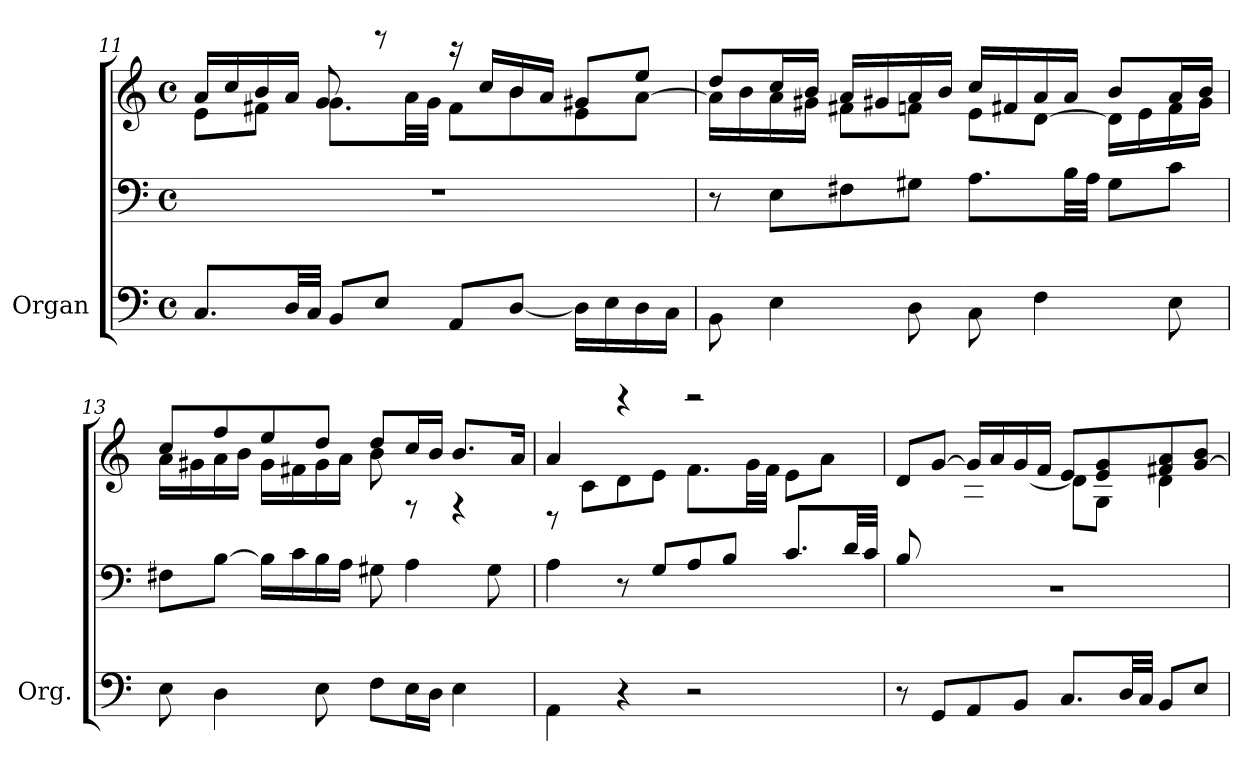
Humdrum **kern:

**kern	**kern	**kern
*part1	*part1	*part1
*staff3	*staff2	*staff1
*I"Organ	*	*
*I'Org.	*	*
*clefF4	*clefF4	*clefG2
*k[]	*k[]	*k[]
*M4/4	*M4/4	*M4/4
*met(c)	*met(c)	*met(c)
=11	=11	=11
*	*	*^
8.C/L	1r	8e\L	16a/LL
.	.	.	16cc/
.	.	8f#X\J	16b/
32D/LL	.	.	16a/JJ
32C/JJJ	.	.	.
8BB/L	.	8.g\L	8g/
8E/J	.	.	8reee
.	.	32a\LL	.
.	.	32g\JJJ	.
8AA/L	.	8f#\L	16rccc
.	.	.	16cc/LL
[8D/J	.	8b\	16b/
.	.	.	16a/JJ
16D\LL]	.	8e\	8g#X/L
16E\	.	.	.
16D\	.	[8a\J	8ee/J
16C\JJ	.	.	.
=12	=12	=12	=12
8BB\	8r	16a\LL]	8dd/L
.	.	16b\	.
4E\	8E\L	16a\	16cc/L
.	.	16g#X\JJ	16b/JJ
.	8F#X\	8f#X\L	16a/LL
.	.	.	16g#X/
8D\	8G#X\J	8fn\J	16a/
.	.	.	16b/JJ
8C\	8.A\L	8e\L	16cc/LL
.	.	.	16f#X/
4F\	.	[8d\J	16a/
.	32B\LL	.	16a/JJ
.	32A\JJJ	.	.
.	8G#\L	16d\LL]	8b/L
.	.	16e\	.
8E\	8c\J	16f#\	16a/L
.	.	16g#\JJ	16b/JJ
!!LO:PB:g=z	!!
=13	=13	=13	=13
8E\	8F#X\L	16a\LL	8cc/L
.	.	16g#X\	.
4D\	[8B\J	16a\	8ff/
.	.	16b\JJ	.
.	16B\LL]	16g#\LL	8ee/
.	16c\	16f#X\	.
8E\	16B\	16g#\	8dd/J
.	16A\JJ	16a\JJ	.
8F\L	8G#X\	8b\	8dd/L
16E\L	4A\	8rF	16cc/L
16D\JJ	.	.	16b/JJ
4E\	.	4rF	8.b/L
.	8G#\	.	.
.	.	.	16a/Jk
=14	=14	=14	=14
4AA\	4A\	8rD	4a/
.	.	8c\L	.
4r	8r	8d\	4reee
.	8G/L	8e\J	.
2r	8A/	8.f\L	2reee
.	8B/J	.	.
.	.	32g\LL	.
.	.	32f\JJJ	.
.	8.c/L	8e\L	.
.	.	8a\J	.
.	32d/LL	.	.
.	32c/JJJ	.	.
=15	=15	=15	=15
*	*^	*	*
8r	8B/L	1r	8d/L	8ryy
8GG/L	2..ryy	.	[8g/J	8e\
8AA/	.	.	16g/LL]	8A\
.	.	.	16a/	.
8BB/J	.	.	16g/	[8d\J
.	.	.	16f/JJ	.
8.C/L	.	.	8e/L	8d\L]
.	.	.	8e/ 8g/	8G\J
32D/LL	.	.	.	.
32C/JJJ	.	.	.	.
8BB/L	.	.	8f#X/ 8a/	4d\
8E/J	.	.	[8g/ 8b/J	.
*	*v	*v	*	*
*	*	*v	*v
=	=	=
*-	*-	*-
